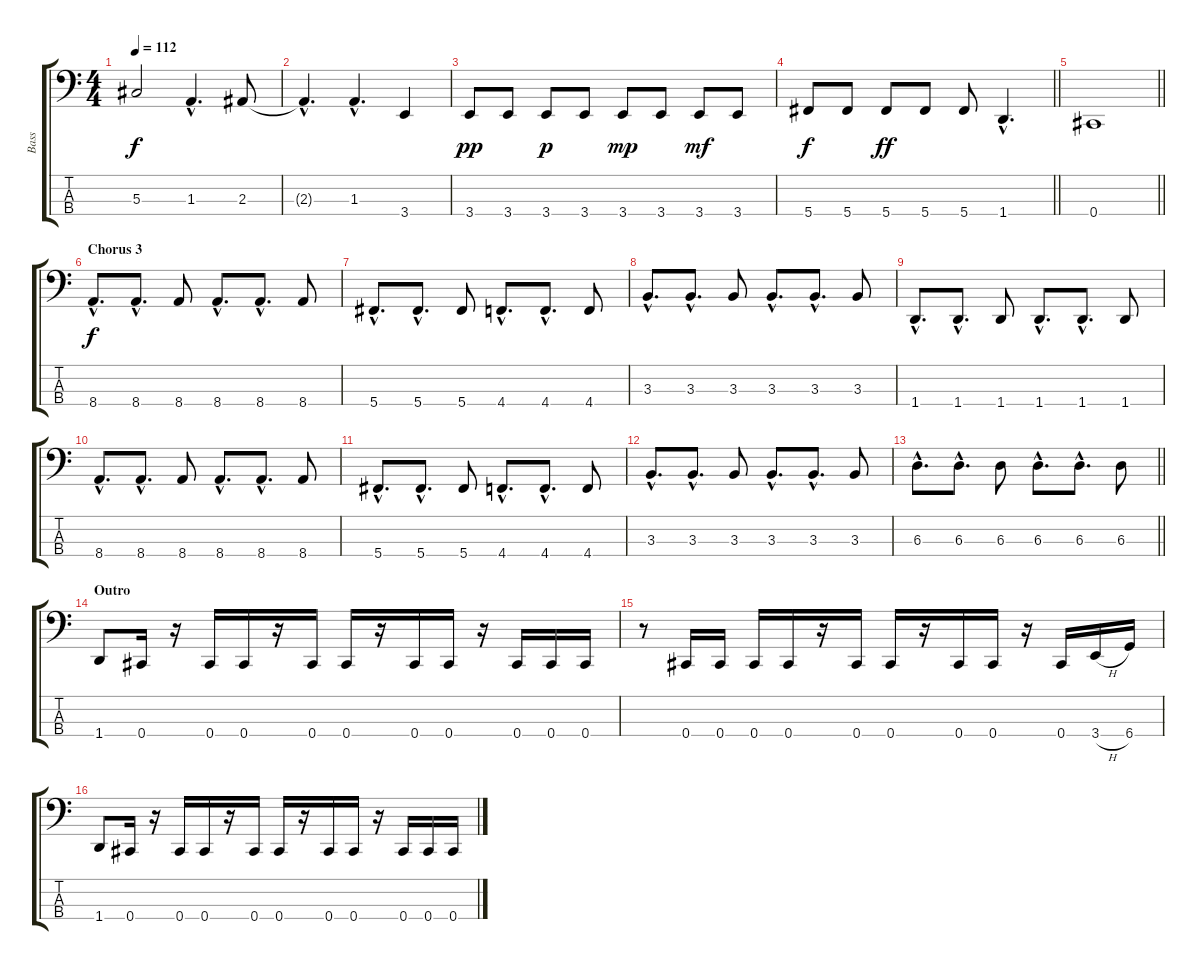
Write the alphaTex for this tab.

\track ("Bass" "Bass") {instrument electricbassfinger}
\staff {score tabs}
\tuning (Gb2 Db2 Ab1 Db1) {hide}
\ts (4 4)
\tempo 112
\clef f4
\ks c
5.3.2{dy f} 1.3{hac}.4{d} 2.3.8 |
2.3{hac t}.4{d} 1.3{hac}.4{d} 3.4.4 |
3.4.8{dy pp} 3.4.8 3.4.8{dy p} 3.4.8 3.4.8{dy mp} 3.4.8 3.4.8{dy mf} 3.4.8 |
\barLineRight lightlight
5.4.8{dy f} 5.4.8 5.4.8{dy ff} 5.4.8 5.4.8 1.4{hac}.4{d} |
\barLineRight lightlight
0.4.1 |
\section ("" "Chorus 3")
8.4{hac}.8{d dy f} 8.4{hac}.8{d} 8.4.8 8.4{hac}.8{d} 8.4{hac}.8{d} 8.4.8 |
5.4{hac}.8{d} 5.4{hac}.8{d} 5.4.8 4.4{hac}.8{d} 4.4{hac}.8{d} 4.4.8 |
3.3{hac}.8{d} 3.3{hac}.8{d} 3.3.8 3.3{hac}.8{d} 3.3{hac}.8{d} 3.3.8 |
1.4{hac}.8{d} 1.4{hac}.8{d} 1.4.8 1.4{hac}.8{d} 1.4{hac}.8{d} 1.4.8 |
8.4{hac}.8{d} 8.4{hac}.8{d} 8.4.8 8.4{hac}.8{d} 8.4{hac}.8{d} 8.4.8 |
5.4{hac}.8{d} 5.4{hac}.8{d} 5.4.8 4.4{hac}.8{d} 4.4{hac}.8{d} 4.4.8 |
3.3{hac}.8{d} 3.3{hac}.8{d} 3.3.8 3.3{hac}.8{d} 3.3{hac}.8{d} 3.3.8 |
\barLineRight lightlight
6.3{hac}.8{d} 6.3{hac}.8{d} 6.3.8 6.3{hac}.8{d} 6.3{hac}.8{d} 6.3.8 |
\section ("" "Outro")
1.4.8 0.4.16 r.16 0.4.16 0.4.16 r.16 0.4.16 0.4.16 r.16 0.4.16 0.4.16 r.16 0.4.16 0.4.16 0.4.16 |
r.8 0.4.16 0.4.16 0.4.16 0.4.16 r.16 0.4.16 0.4.16 r.16 0.4.16 0.4.16 r.16 0.4.16 3.4{h}.16 6.4.16 |
1.4.8 0.4.16 r.16 0.4.16 0.4.16 r.16 0.4.16 0.4.16 r.16 0.4.16 0.4.16 r.16 0.4.16 0.4.16 0.4.16
